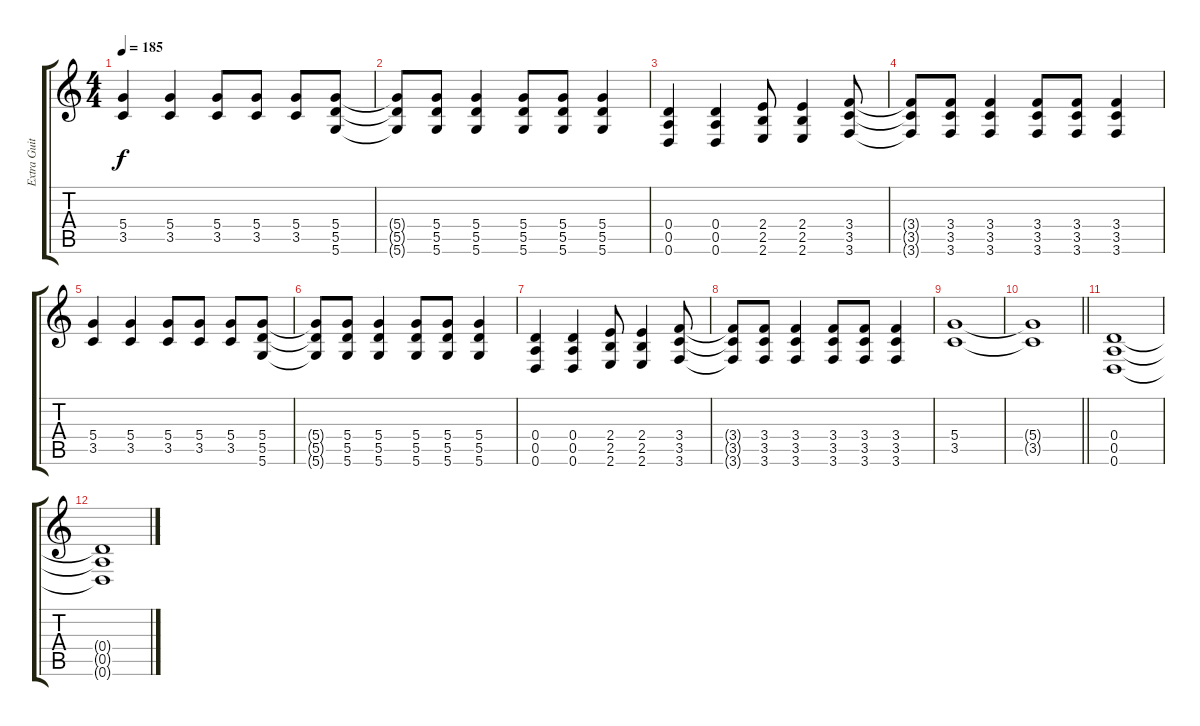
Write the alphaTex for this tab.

\track ("Extra Guitar" "Extra Guit") {instrument distortionguitar}
\staff {score tabs}
\tuning (E4 B3 G3 D3 A2 D2) {hide}
\ts (4 4)
\tempo 185
\clef g2
\ks c
(5.4 3.5).4{dy f} (5.4 3.5).4 (5.4 3.5).8 (5.4 3.5).8 (5.4 3.5).8 (5.4 5.5 5.6).8 |
(5.4{t} 5.5{t} 5.6{t}).8 (5.4 5.5 5.6).8 (5.4 5.5 5.6).4 (5.4 5.5 5.6).8 (5.4 5.5 5.6).8 (5.4 5.5 5.6).4 |
(0.4 0.5 0.6).4 (0.4 0.5 0.6).4 (2.4 2.5 2.6).8 (2.4 2.5 2.6).4 (3.4 3.5 3.6).8 |
(3.4{t} 3.5{t} 3.6{t}).8 (3.4 3.5 3.6).8 (3.4 3.5 3.6).4 (3.4 3.5 3.6).8 (3.4 3.5 3.6).8 (3.4 3.5 3.6).4 |
(5.4 3.5).4 (5.4 3.5).4 (5.4 3.5).8 (5.4 3.5).8 (5.4 3.5).8 (5.4 5.5 5.6).8 |
(5.4{t} 5.5{t} 5.6{t}).8 (5.4 5.5 5.6).8 (5.4 5.5 5.6).4 (5.4 5.5 5.6).8 (5.4 5.5 5.6).8 (5.4 5.5 5.6).4 |
(0.4 0.5 0.6).4 (0.4 0.5 0.6).4 (2.4 2.5 2.6).8 (2.4 2.5 2.6).4 (3.4 3.5 3.6).8 |
(3.4{t} 3.5{t} 3.6{t}).8 (3.4 3.5 3.6).8 (3.4 3.5 3.6).4 (3.4 3.5 3.6).8 (3.4 3.5 3.6).8 (3.4 3.5 3.6).4 |
(5.4 3.5).1 |
\barLineRight lightlight
(5.4{t} 3.5{t}).1 |
(0.4 0.5 0.6).1 |
(0.4{t} 0.5{t} 0.6{t}).1
